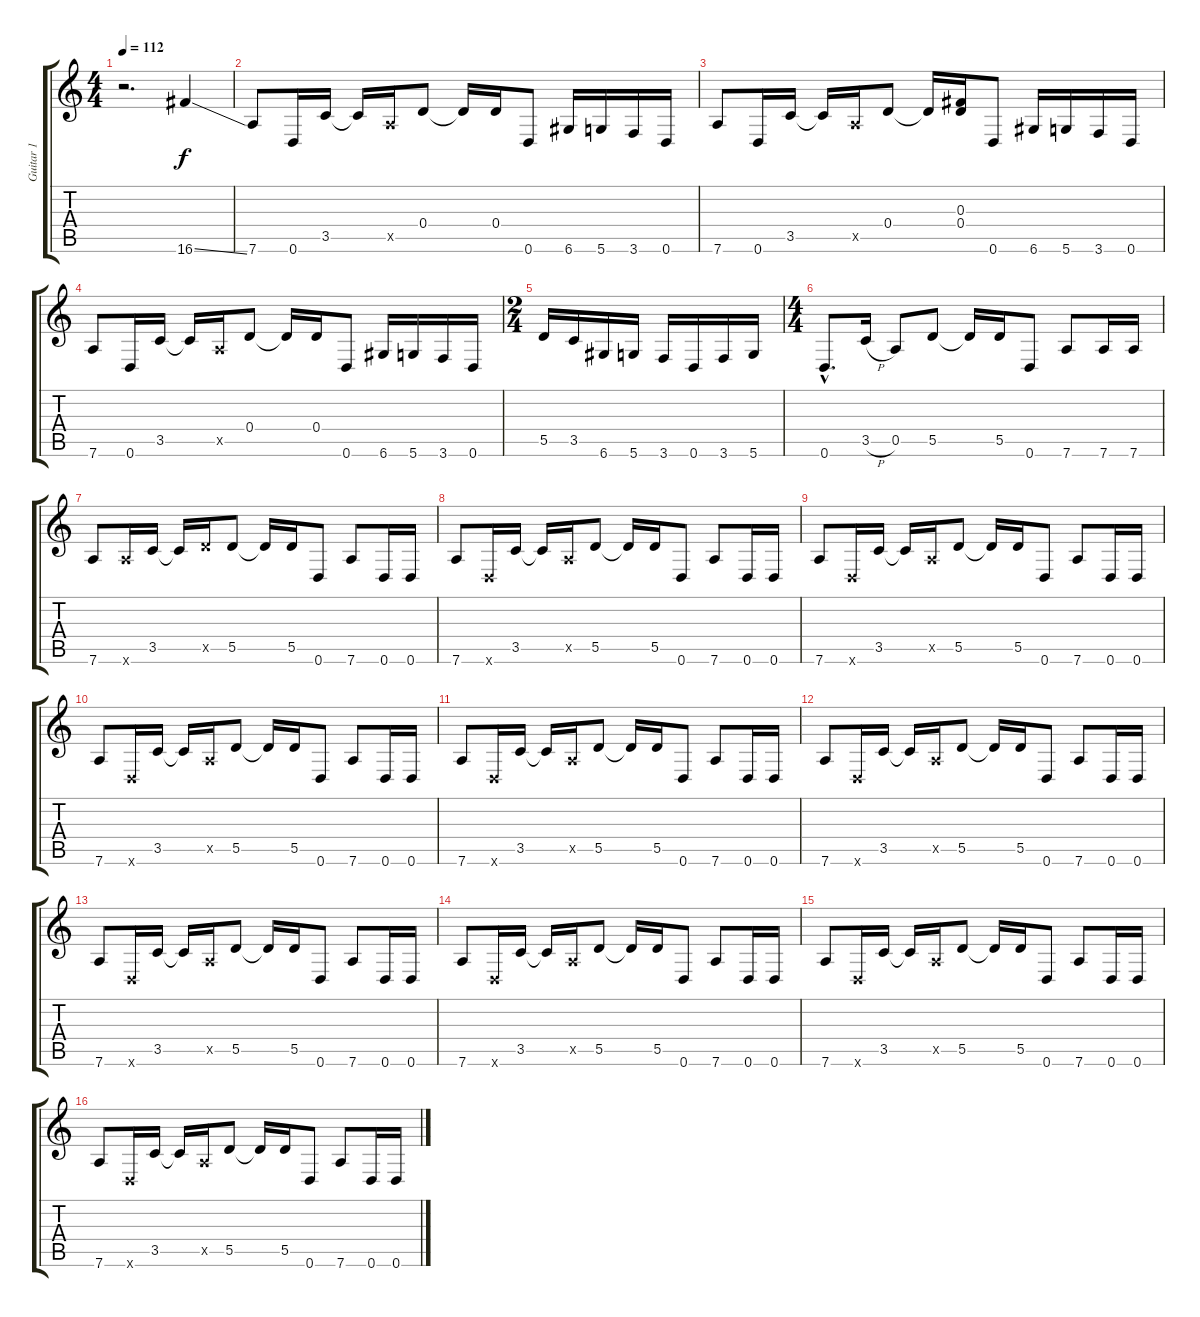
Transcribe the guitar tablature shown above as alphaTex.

\track ("Guitar 1" "Guitar 1") {instrument distortionguitar}
\staff {score tabs}
\tuning (D4 A3 Gb3 D3 A2 D2) {hide}
\ts (4 4)
\tempo 112
\clef g2
\ks c
r.2{d dy f instrument distortionguitar} 16.6{ss}.4 |
7.6.8 0.6.16 3.5.16 3.5{t}.16 0.5{x}.16 0.4.8 0.4{t}.16 0.4.16 0.6.8 6.6.16 5.6.16 3.6.16 0.6.16 |
7.6.8 0.6.16 3.5.16 3.5{t}.16 0.5{x}.16 0.4.8 0.4{t}.16 (0.3 0.4).16 0.6.8 6.6.16 5.6.16 3.6.16 0.6.16 |
7.6.8 0.6.16 3.5.16 3.5{t}.16 0.5{x}.16 0.4.8 0.4{t}.16 0.4.16 0.6.8 6.6.16 5.6.16 3.6.16 0.6.16 |
\ts (2 4)
5.5.16 3.5.16 6.6.16 5.6.16 3.6.16 0.6.16 3.6.16 5.6.16 |
\ts (4 4)
0.6{hac}.8{d} 3.5{h}.16 0.5.8 5.5.8 5.5{t}.16 5.5.16 0.6.8 7.6.8 7.6.16 7.6.16 |
7.6.8 7.6{x}.16 3.5.16 3.5{t}.16 5.5{x}.16 5.5.8 5.5{t}.16 5.5.16 0.6.8 7.6.8 0.6.16 0.6.16 |
7.6.8 0.6{x}.16 3.5.16 3.5{t}.16 0.5{x}.16 5.5.8 5.5{t}.16 5.5.16 0.6.8 7.6.8 0.6.16 0.6.16 |
7.6.8 0.6{x}.16 3.5.16 3.5{t}.16 0.5{x}.16 5.5.8 5.5{t}.16 5.5.16 0.6.8 7.6.8 0.6.16 0.6.16 |
7.6.8 0.6{x}.16 3.5.16 3.5{t}.16 0.5{x}.16 5.5.8 5.5{t}.16 5.5.16 0.6.8 7.6.8 0.6.16 0.6.16 |
7.6.8 0.6{x}.16 3.5.16 3.5{t}.16 0.5{x}.16 5.5.8 5.5{t}.16 5.5.16 0.6.8 7.6.8 0.6.16 0.6.16 |
7.6.8 0.6{x}.16 3.5.16 3.5{t}.16 0.5{x}.16 5.5.8 5.5{t}.16 5.5.16 0.6.8 7.6.8 0.6.16 0.6.16 |
7.6.8 0.6{x}.16 3.5.16 3.5{t}.16 0.5{x}.16 5.5.8 5.5{t}.16 5.5.16 0.6.8 7.6.8 0.6.16 0.6.16 |
7.6.8 0.6{x}.16 3.5.16 3.5{t}.16 0.5{x}.16 5.5.8 5.5{t}.16 5.5.16 0.6.8 7.6.8 0.6.16 0.6.16 |
7.6.8 0.6{x}.16 3.5.16 3.5{t}.16 0.5{x}.16 5.5.8 5.5{t}.16 5.5.16 0.6.8 7.6.8 0.6.16 0.6.16 |
7.6.8 0.6{x}.16 3.5.16 3.5{t}.16 0.5{x}.16 5.5.8 5.5{t}.16 5.5.16 0.6.8 7.6.8 0.6.16 0.6.16
